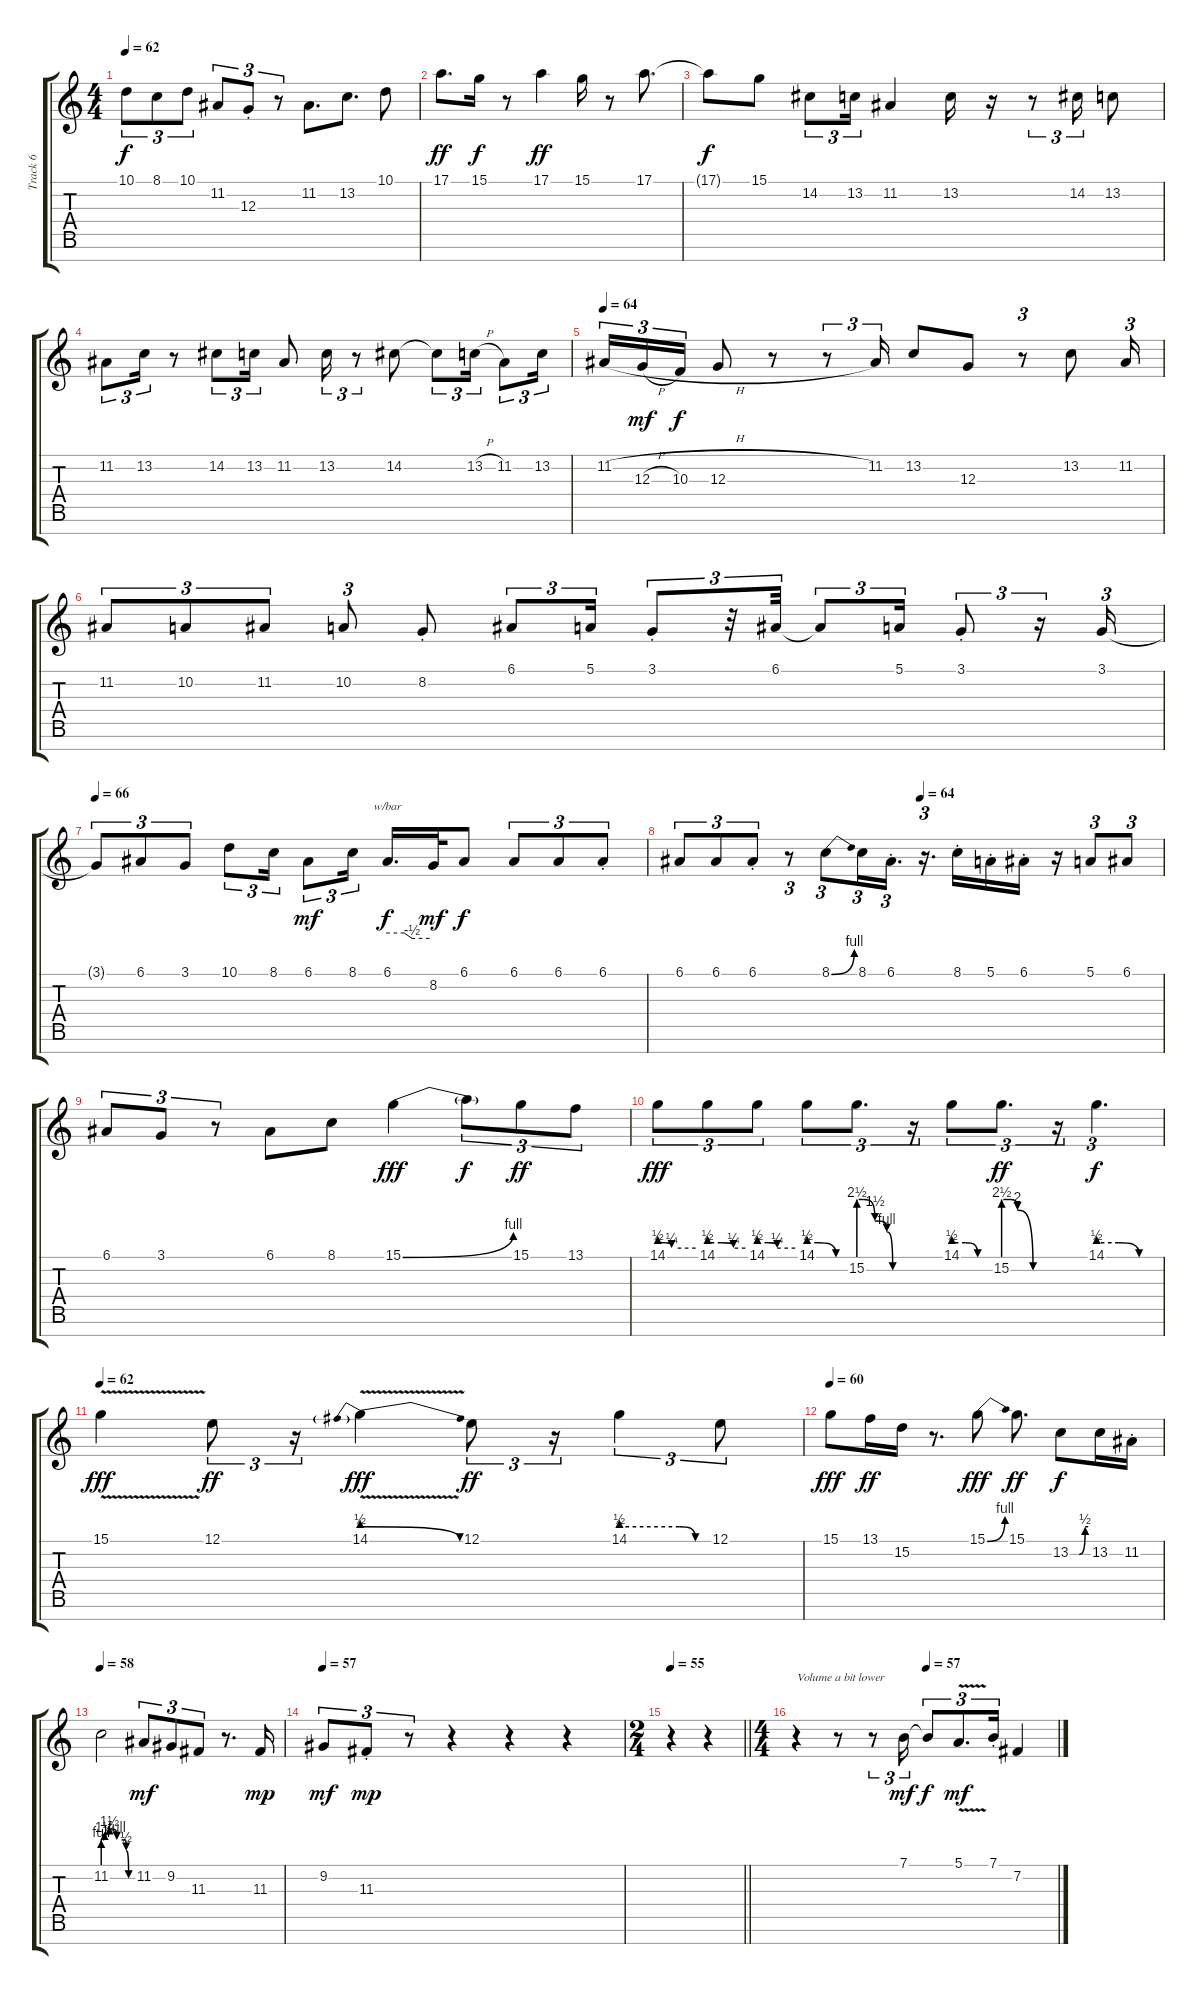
\track ("Track 6" "Track 6") {instrument sopranosax}
\staff {score tabs}
\tuning (E4 B3 G3 D3 A2 E2 B1) {hide}
\ts (4 4)
\tempo 62
\clef g2
\ks c
10.1.8{tu (3 2) dy f} 8.1.8{tu (3 2)} 10.1.8{tu (3 2)} 11.2.8{tu (3 2)} 12.3{st}.8{tu (3 2)} r.8{tu (3 2)} 11.2.8{d} 13.2.8{d} 10.1.8 |
17.1.8{d dy ff} 15.1.16{dy f} r.8 17.1.4{dy ff} 15.1.16 r.8 17.1.8{d} |
17.1{t}.8{dy f} 15.1.8 14.2.8{tu (3 2)} 13.2.16{tu (3 2)} 11.2.4 13.2.16 r.16 r.8{tu (3 2)} 14.2.16{tu (3 2)} 13.2.8 |
11.2.8{tu (3 2)} 13.2.16{tu (3 2)} r.8 14.2.8{tu (3 2)} 13.2.16{tu (3 2)} 11.2.8 13.2.16{tu (3 2)} r.8{tu (3 2)} 14.2.8 14.2{t}.8{tu (3 2)} 13.2{h}.16{tu (3 2)} 11.2.8{tu (3 2)} 13.2.16{tu (3 2)} |
\tempo 64
11.2{h}.16{tu (3 2)} 12.3{h}.16{tu (3 2) dy mf} 10.3.16{tu (3 2) dy f} 12.3.8 r.8 r.8{tu (3 2)} 11.2.16{tu (3 2)} 13.2.8 12.3.8 r.8{tu (3 2)} 13.2.8 11.2.16{tu (3 2)} |
11.2.8{tu (3 2)} 10.2.8{tu (3 2)} 11.2.8{tu (3 2)} 10.2.8{tu (3 2)} 8.2{st}.8 6.1.8{tu (3 2)} 5.1.16{tu (3 2)} 3.1{st}.8{tu (3 2)} r.32{tu (3 2)} 6.1.32{tu (3 2)} 6.1{t}.8{tu (3 2)} 5.1.16{tu (3 2)} 3.1{st}.8{tu (3 2)} r.16{tu (3 2)} 3.1.16{tu (3 2)} |
\tempo 66
3.1{t}.8{tu (3 2)} 6.1.8{tu (3 2)} 3.1.8{tu (3 2)} 10.1.8{tu (3 2)} 8.1.16{tu (3 2)} 6.1.8{tu (3 2) dy mf} 8.1.16{tu (3 2)} 6.1.16{d tbe (custom default 0 0 24 0 35 -2 60 -2) dy f} 8.2.32{dy mf} 6.1.8{dy f} 6.1.8{tu (3 2)} 6.1.8{tu (3 2)} 6.1{st}.8{tu (3 2)} |
\tempo (64 0.5)
6.1.8{tu (3 2)} 6.1.8{tu (3 2)} 6.1{st}.8{tu (3 2)} r.8{tu (3 2)} 8.1{be (bend 0 0 60 4)}.8{tu (3 2)} 8.1.16{tu (3 2)} 6.1{st}.16{d tu (3 2)} r.16{d tu (3 2)} 8.1{st}.16 5.1{st}.16 6.1{st}.16 r.16 5.1.8{tu (3 2)} 6.1.8{tu (3 2)} |
6.1.8{tu (3 2)} 3.1.8{tu (3 2)} r.8{tu (3 2)} 6.1.8 8.1.8 15.1{be (bend 0 0 60 4)}.4{dy fff} 15.1{t}.8{tu (3 2) dy f} 15.1.8{tu (3 2) dy ff} 13.1.8{tu (3 2)} |
14.1{be (custom 0 2 10 2 20 1 60 1)}.8{tu (3 2) dy fff} 14.1{be (custom 0 2 20 2 40 1 60 1)}.8{tu (3 2)} 14.1{be (custom 0 2 15 2 30 1 60 1)}.8{tu (3 2)} 14.1{be (custom 0 2 15 2 45 0 60 0)}.8{tu (3 2)} 15.2{be (custom 0 10 7 10 22 6 28 6 38 4 46 0 60 0)}.8{d tu (3 2)} r.16{tu (3 2)} 14.1{be (custom 0 2 20 2 40 0 60 0)}.8{tu (3 2)} 15.2{be (custom 0 10 9 10 19 8 40 0 60 0)}.8{d tu (3 2) dy ff} r.16{tu (3 2)} 14.1{be (custom 0 2 20 2 40 0 60 0)}.4{d tu (3 2) dy f} |
\tempo 62
15.1{v}.4{dy fff} 12.1.8{tu (3 2) dy ff} r.16{tu (3 2)} 14.1{be (prebendrelease 0 2 60 0) v}.4{dy fff} 12.1.8{tu (3 2) dy ff} r.16{tu (3 2)} 14.1{be (custom 0 2 40 2 51 0 60 0)}.4{tu (3 2)} 12.1.8{tu (3 2)} |
\tempo 60
15.1.8{dy fff} 13.1.16{dy ff} 15.2.16 r.8{d} 15.1{be (bend 0 0 60 4)}.8{dy fff} 15.1.8{d dy ff} 13.2{be (custom 0 0 30 0 50 2 60 2)}.8{dy f} 13.2.16 11.2{st}.16 |
\tempo 58
11.2{be (custom 0 4 3 5 9 5 13 6 20 6 28 4 45 4 47 2 52 0 60 0)}.2 11.2.8{tu (3 2) dy mf} 9.2.8{tu (3 2)} 11.3.8{tu (3 2)} r.8{d} 11.3.16{dy mp} |
\tempo 57
9.2.8{tu (3 2) dy mf} 11.3{st}.8{tu (3 2) dy mp} r.8{tu (3 2)} r.4 r.4 r.4 |
\ts (2 4)
\tempo 55
\barLineRight lightlight
r.4 r.4 |
\ts (4 4)
\tempo (57 0.5)
r.4{txt "Volume a bit lower" volume 13} r.8 r.8{tu (3 2)} 7.1.16{tu (3 2) dy mf} 7.1{t}.8{tu (3 2) dy f} 5.1{v}.8{d tu (3 2) dy mf} 7.1{st}.16{tu (3 2)} 7.2.4
